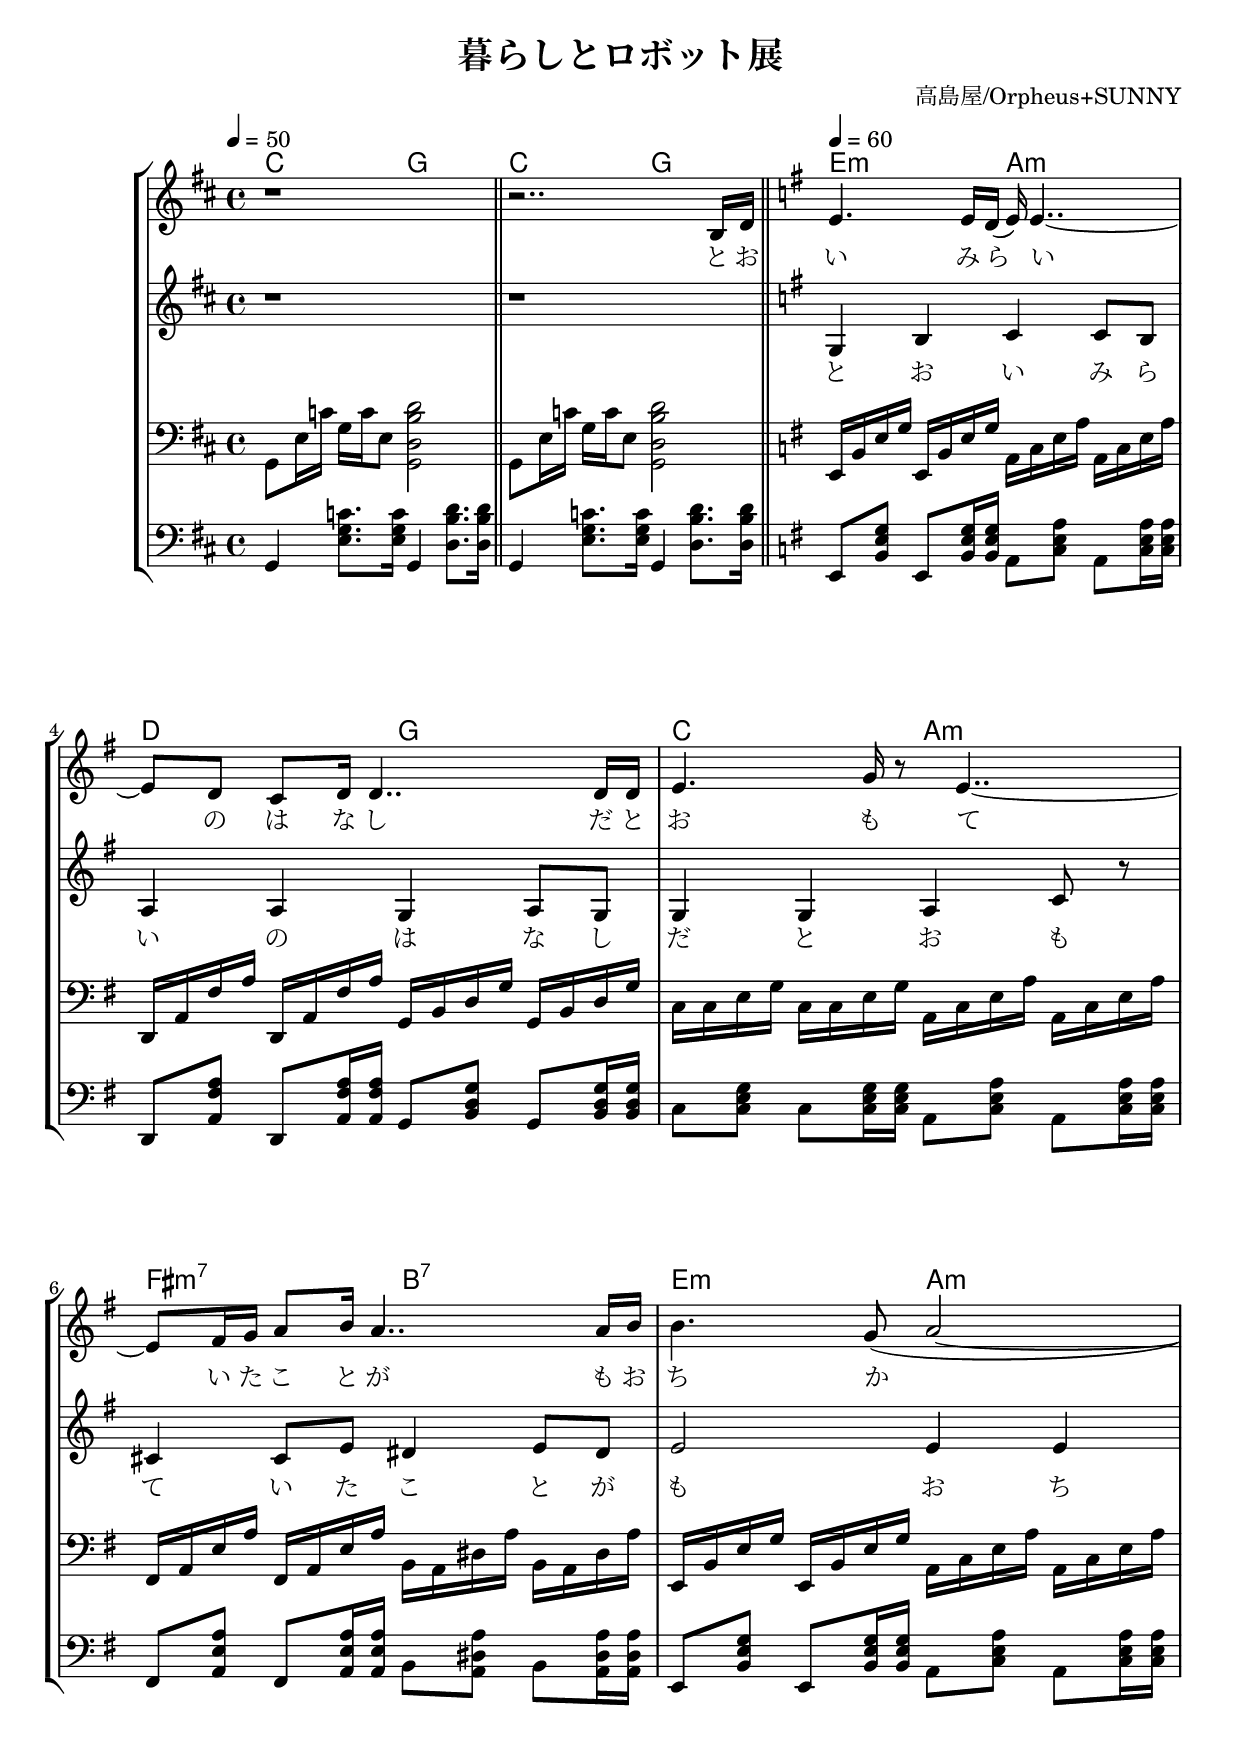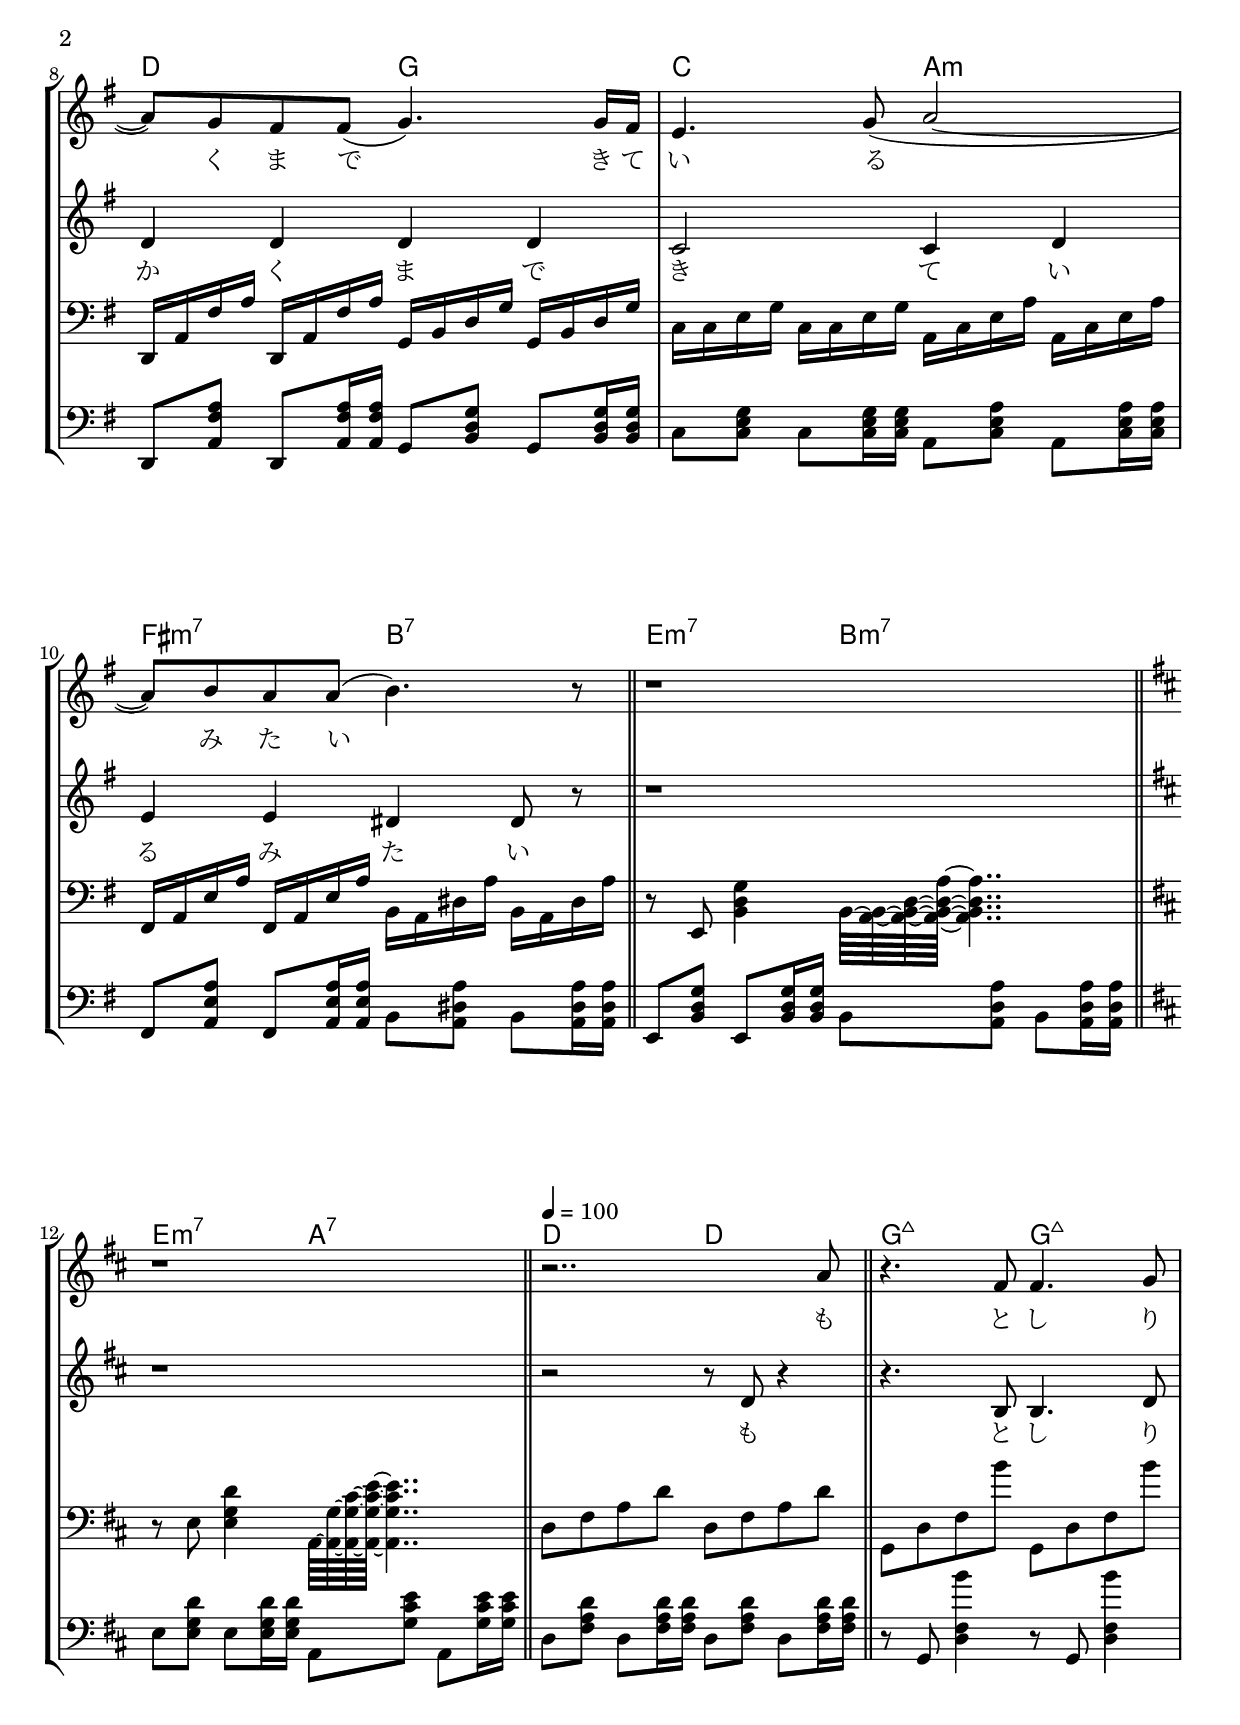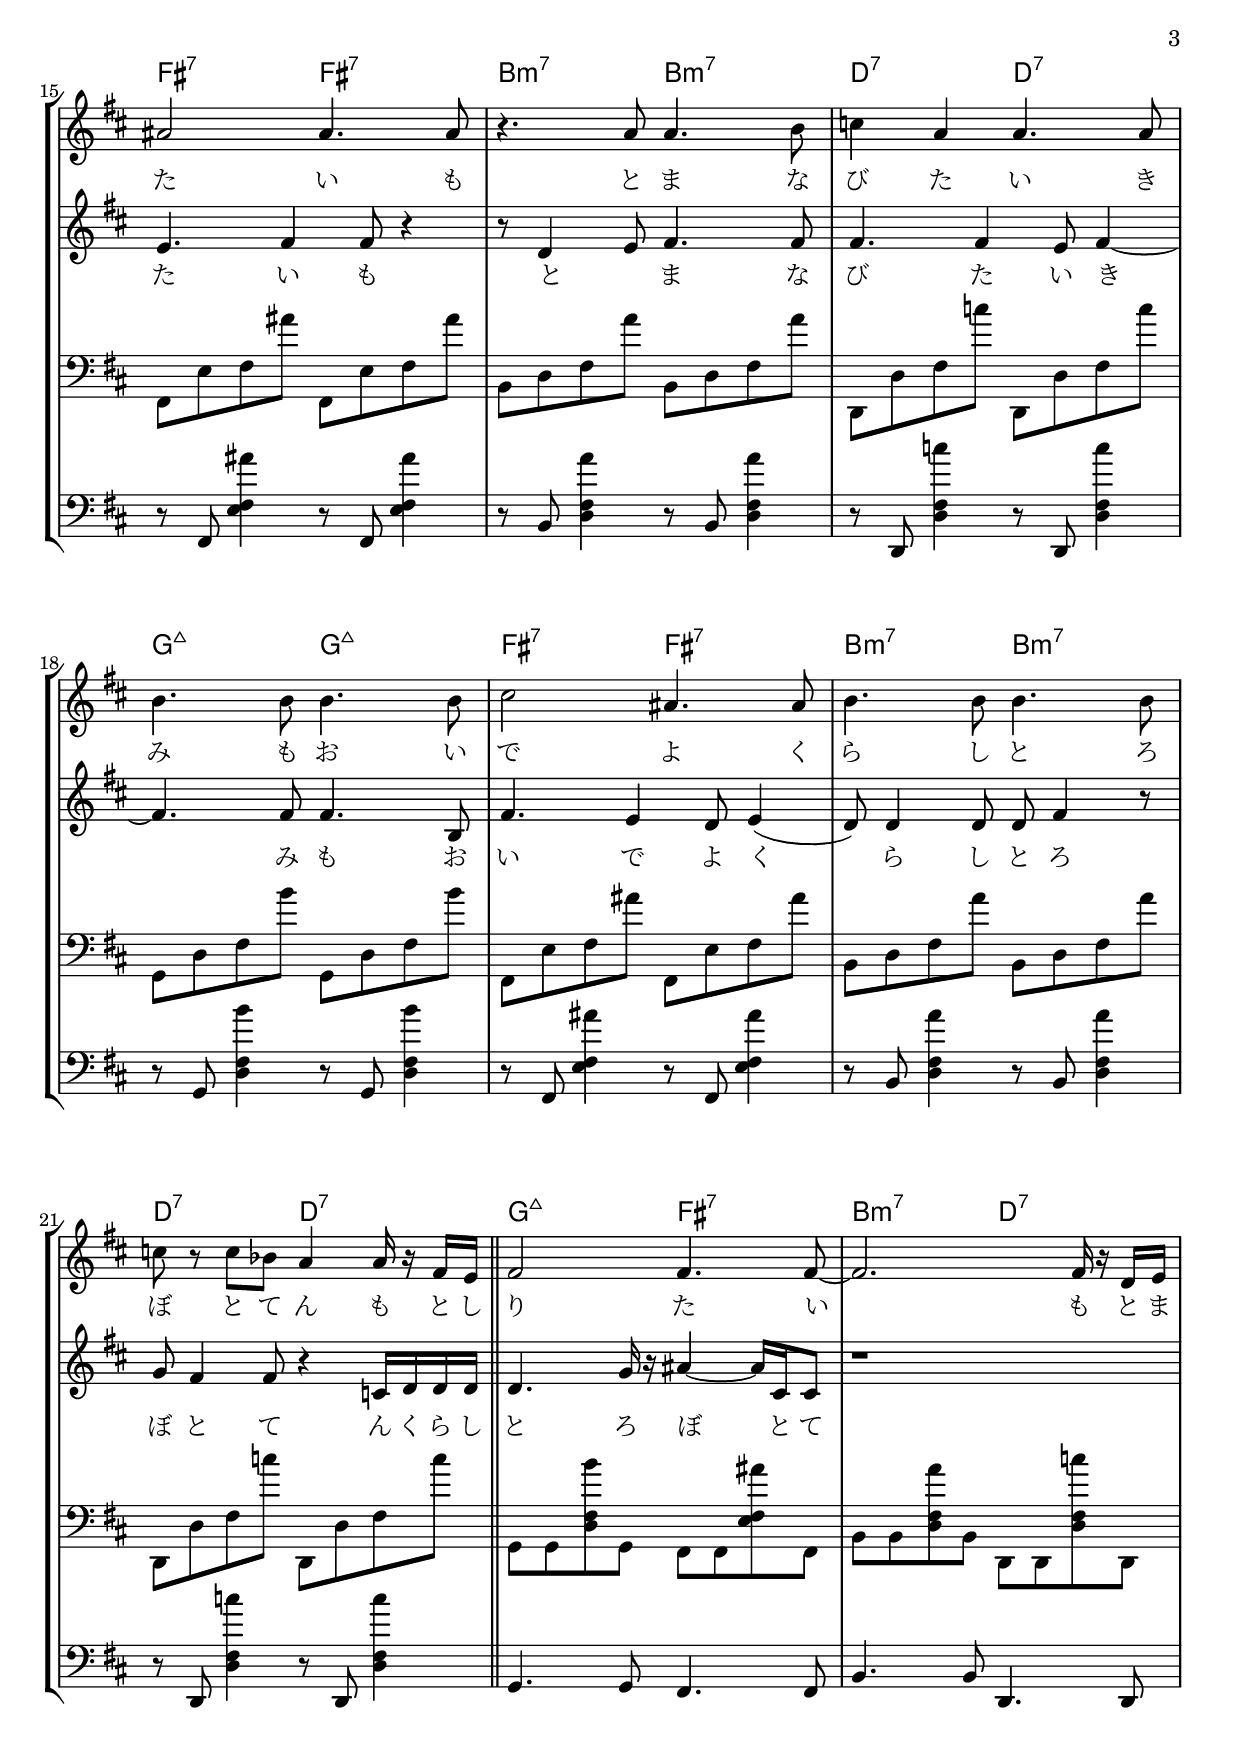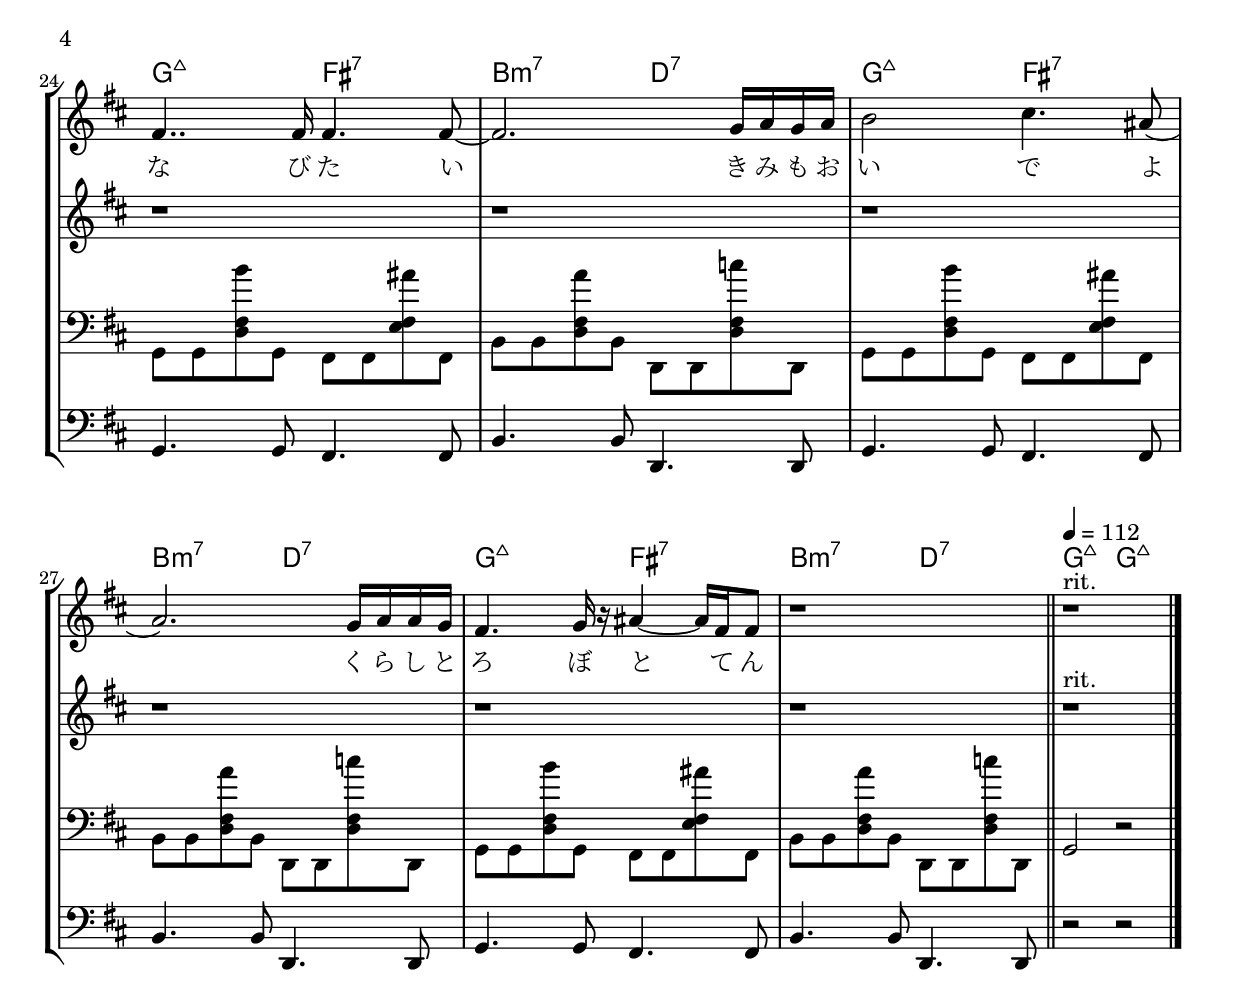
\version "2.12.1"

\header {
	title = \markup {暮らしとロボット展}
	composer = \markup \center-column {高島屋/Orpheus+SUNNY}
}

harmony = \chordmode {
	c2 g 

	c g 

	e:m a:m d g c a:m fis:min7 b:7 e:m a:m d g c a:m fis:min7 b:7 

	e:min7 b:min7 

	e:min7 a:7 

	d d 

	g:maj7 g:maj7 fis:7 fis:7 b:min7 b:min7 d:7 d:7 g:maj7 g:maj7 fis:7 fis:7 b:min7 b:min7 d:7 d:7 

	g:maj7 fis:7 b:min7 d:7 g:maj7 fis:7 b:min7 d:7 g:maj7 fis:7 b:min7 d:7 g:maj7 fis:7 b:min7 d:7 

	g:maj7 g:maj7 
}

melody = {
	\key d \major
	\tempo 4 = 50
	r1   
	r2.. 
	\set Staff.midiInstrument = #"mmi0.40"
	b16  d'16 
		\key g \major
	\tempo 4 = 60
e'4.  e'16  d'16  (e'16)  e'4..~ 
	e'8  d'8  c'8  d'16  d'4..  d'16  d'16 
	e'4.  g'16  r8  e'4..~ 
	e'8  fis'16  g'16  a'8  b'16  a'4..  a'16  b'16 
	b'4.  g'8  (a'2~ 
	a'8)  g'8  fis'8  fis'8  (g'4.)  g'16  fis'16 
	e'4.  g'8  (a'2~ 
	a'8)  b'8  a'8  a'8  (b'4.)  	r8 	r1   
	\key d \major
	r1   
	\tempo 4 = 100
	r2.. 
	\set Staff.midiInstrument = #"mmi0.40"
	a'8 
	r4.  fis'8  fis'4.  g'8 
	ais'2  ais'4.  ais'8 
	r4.  a'8  a'4.  b'8 
	c''4  a'4  a'4.  a'8 
	b'4.  b'8  b'4.  b'8 
	cis''2  ais'4.  ais'8 
	b'4.  b'8  b'4.  b'8 
	c''8  r8  c''8  bes'8  a'4  	\set Staff.midiInstrument = #"Pad 6 (metallic)"
	a'16  r16  fis'16  e'16 
	fis'2  fis'4.  fis'8~ 
	fis'2.  fis'16  r16  d'16  e'16 
	fis'4..  fis'16  fis'4.  fis'8~ 
	fis'2.  g'16  a'16  g'16  a'16 
	b'2  cis''4.  ais'8 
	(a'2.)  g'16  a'16  a'16  g'16 
	fis'4.  g'16  r16  ais'4~ais'16  fis'16  fis'8
	r1 	\tempo 4 = 112
	r1^"rit." \bar "|."
}

words = \lyricmode {
	
	
	と  お  い  み  ら  い  の  は  な  し  だ  と  お  も  て  い  た  こ  と  が  も  お  ち  か  く  ま  で  き  て  い  る  み  た  い  
	
	
	
	も  と  し  り  た  い  も  と  ま  な  び  た  い  き  み  も  お  い  で  よ  く  ら  し  と  ろ  ぼ  と  て  ん  
	も  と  し  り  た  い  も  と  ま  な  び  た  い  き  み  も  お  い  で  よ  く  ら  し  と  ろ  ぼ  と  て  ん  
	
}

secondmelody = {
	\key d \major
	\tempo 4 = 50
	r1   
	r1   
	\set Staff.midiInstrument = #"mmi0.38"
		\key g \major
	\tempo 4 = 60
 g4  b4  c'4  c'8  b8 
	a4  a4  g4  a8  g8 
	g4  g4  a4  c'8  r8 
	cis'4  cis'8  e'8  dis'4  e'8  dis'8 
	e'2  e'4  e'4 
	d'4  d'4  d'4  d'4 
	c'2  c'4  d'4 
	e'4  e'4  dis'4  dis'8  	r8 	r1   
	\key d \major
	r1   
	\tempo 4 = 100
	r2 r8 
	\set Staff.midiInstrument = #"mmi0.38"
	d'8  r4 
	r4.  b8  b4.  d'8 
	e'4.  fis'4  fis'8  r4~ 
	r8  d'4  e'8  fis'4.  fis'8 
	fis'4.  fis'4  e'8  fis'4~ 
	fis'4.  fis'8  fis'4.  b8 
	fis'4.  e'4  d'8  e'4 
	(d'8)  d'4  d'8  d'8  fis'4  r8 
	g'8  fis'4  fis'8  	r4 	\set Staff.midiInstrument = #"mmi0.38"
	c'16  d'16  d'16  d'16 
	d'4.  g'16  r16  ais'4~ais'16  cis'16  cis'8
	r1 r1 r1 r1 r1 r1 r1 	\tempo 4 = 112
	r1^"rit." \bar "|."
}

secondwords = \lyricmode {
	
	
	と  お  い  み  ら  い  の  は  な  し  だ  と  お  も  て  い  た  こ  と  が  も  お  ち  か  く  ま  で  き  て  い  る  み  た  い  
	
	
	
	も  と  し  り  た  い  も  と  ま  な  び  た  い  き  み  も  お  い  で  よ  く  ら  し  と  ろ  ぼ  と  て  ん  
	く  ら  し  と  ろ  ぼ  と  て  ん  
	
}

tempochange = {
	\tempo 4 = 50
	r1 \bar "||"
	\tempo 4 = 50
	r1 \bar "||"
	\tempo 4 = 60
	r1 | r1 | r1 | r1 | r1 | r1 | r1 | r1 \bar "||"
	\tempo 4 = 60
	r1 \bar "||"
	\tempo 4 = 60
	r1 \bar "||"
	\tempo 4 = 100
	r1 \bar "||"
	\tempo 4 = 100
	r1 | r1 | r1 | r1 | r1 | r1 | r1 | r1 \bar "||"
	\tempo 4 = 100
	r1 | r1 | r1 | r1 | r1 | r1 | r1 | r1 \bar "||"
	\tempo 4 = 112
	\tempo 4 = 84 r2 \tempo 4 = 74 r2 \bar "|."
}

mainacc = {
	\clef bass
	\set Staff.midiInstrument = #"Alto Sax"
	\key d \major
	\tempo 4 = 50
	g,8 e16 c' g c' e8
	<g, d b d'>2
	\bar "||"

	\set Staff.midiInstrument = #"Soprano Sax"
	g,8 e16 c' g c' e8
	<g, d b d'>2
	\bar "||"

	\set Staff.midiInstrument = #"Tinkle Bell"
	\key g \major
	\tempo 4 = 60
	e,16 b, e g e, b, e g
	a,16 c e a a, c e a
	d,16 a, fis a d, a, fis a
	g,16 b, d g g, b, d g
	c16 c e g c c e g
	a,16 c e a a, c e a
	fis,16 a, e a fis, a, e a
	b,16 a, dis a b, a, dis a
	e,16 b, e g e, b, e g
	a,16 c e a a, c e a
	d,16 a, fis a d, a, fis a
	g,16 b, d g g, b, d g
	c16 c e g c c e g
	a,16 c e a a, c e a
	fis,16 a, e a fis, a, e a
	b,16 a, dis a b, a, dis a
	\bar "||"

	\set Staff.midiInstrument = #"Electric Bass (finger)"
	r8 e,8 <b, d g>4
	b,64~ <b,~ a,~> <b,~ a,~ d~> <b, a, d a>~ <b, a, d a>4..
	\bar "||"

	\set Staff.midiInstrument = #"Electric Bass (finger)"
	\key d \major
	r8 e8 <e g d'>4
	a,64~ <a,~ g~> <a,~ g~ cis'~> <a, g cis' e'>~ <a, g cis' e'>4..
	\bar "||"

	\set Staff.midiInstrument = #"Electric Guitar (clean)"
	\tempo 4 = 100
	d8 fis8 a8 d'8
	d8 fis8 a8 d'8
	\bar "||"

	\set Staff.midiInstrument = #"Electric Guitar (clean)"
	g,8 d8 fis8 b'8
	g,8 d8 fis8 b'8
	fis,8 e8 fis8 ais'8
	fis,8 e8 fis8 ais'8
	b,8 d8 fis8 a'8
	b,8 d8 fis8 a'8
	d,8 d8 fis8 c''8
	d,8 d8 fis8 c''8
	g,8 d8 fis8 b'8
	g,8 d8 fis8 b'8
	fis,8 e8 fis8 ais'8
	fis,8 e8 fis8 ais'8
	b,8 d8 fis8 a'8
	b,8 d8 fis8 a'8
	d,8 d8 fis8 c''8
	d,8 d8 fis8 c''8
	\bar "||"

	\set Staff.midiInstrument = #"Electric Guitar (clean)"
	g,8 g,8 <d fis b'>8 g,8
	fis,8 fis,8 <e fis ais'>8 fis,8
	b,8 b,8 <d fis a'>8 b,8
	d,8 d,8 <d fis c''>8 d,8
	g,8 g,8 <d fis b'>8 g,8
	fis,8 fis,8 <e fis ais'>8 fis,8
	b,8 b,8 <d fis a'>8 b,8
	d,8 d,8 <d fis c''>8 d,8
	g,8 g,8 <d fis b'>8 g,8
	fis,8 fis,8 <e fis ais'>8 fis,8
	b,8 b,8 <d fis a'>8 b,8
	d,8 d,8 <d fis c''>8 d,8
	g,8 g,8 <d fis b'>8 g,8
	fis,8 fis,8 <e fis ais'>8 fis,8
	b,8 b,8 <d fis a'>8 b,8
	d,8 d,8 <d fis c''>8 d,8
	\bar "||"

	\set Staff.midiInstrument = #"Pad 6 (metallic)"
	\tempo 4 = 112
	g,2
	r2
	\bar "|."
}

subacc = {
	\clef bass
	\set Staff.midiInstrument = #"Melodic Tom"
	\key d \major
	\tempo 4 = 50
	g,4 <e g c'>8. <e g c'>16
	g,4 <d b d'>8. <d b d'>16
	\bar "||"

	\set Staff.midiInstrument = #"Melodic Tom"
	g,4 <e g c'>8. <e g c'>16
	g,4 <d b d'>8. <d b d'>16
	\bar "||"

	\set Staff.midiInstrument = #"Synth Bass 1"
	\key g \major
	\tempo 4 = 60
	e,8 <b, e g> e, <b, e g>16 <b, e g>
	a,8 <c e a> a, <c e a>16 <c e a>
	d,8 <a, fis a> d, <a, fis a>16 <a, fis a>
	g,8 <b, d g> g, <b, d g>16 <b, d g>
	c8 <c e g> c <c e g>16 <c e g>
	a,8 <c e a> a, <c e a>16 <c e a>
	fis,8 <a, e a> fis, <a, e a>16 <a, e a>
	b,8 <a, dis a> b, <a, dis a>16 <a, dis a>
	e,8 <b, e g> e, <b, e g>16 <b, e g>
	a,8 <c e a> a, <c e a>16 <c e a>
	d,8 <a, fis a> d, <a, fis a>16 <a, fis a>
	g,8 <b, d g> g, <b, d g>16 <b, d g>
	c8 <c e g> c <c e g>16 <c e g>
	a,8 <c e a> a, <c e a>16 <c e a>
	fis,8 <a, e a> fis, <a, e a>16 <a, e a>
	b,8 <a, dis a> b, <a, dis a>16 <a, dis a>
	\bar "||"

	\set Staff.midiInstrument = #"Synth Bass 2"
	e,8 <b, d g> e, <b, d g>16 <b, d g>
	b,8 <a, d a> b, <a, d a>16 <a, d a>
	\bar "||"

	\set Staff.midiInstrument = #"Synth Bass 2"
	\key d \major
	e8 <e g d'> e <e g d'>16 <e g d'>
	a,8 <g cis' e'> a, <g cis' e'>16 <g cis' e'>
	\bar "||"

	\set Staff.midiInstrument = #"Synth Bass 2"
	\tempo 4 = 100
	d8 <fis a d'> d <fis a d'>16 <fis a d'>
	d8 <fis a d'> d <fis a d'>16 <fis a d'>
	\bar "||"

	\set Staff.midiInstrument = #"Electric Bass (finger)"
	r8 g, <d fis b'>4
	r8 g, <d fis b'>4
	r8 fis, <e fis ais'>4
	r8 fis, <e fis ais'>4
	r8 b, <d fis a'>4
	r8 b, <d fis a'>4
	r8 d, <d fis c''>4
	r8 d, <d fis c''>4
	r8 g, <d fis b'>4
	r8 g, <d fis b'>4
	r8 fis, <e fis ais'>4
	r8 fis, <e fis ais'>4
	r8 b, <d fis a'>4
	r8 b, <d fis a'>4
	r8 d, <d fis c''>4
	r8 d, <d fis c''>4
	\bar "||"

	\set Staff.midiInstrument = #"Electric Bass (finger)"
	g,4.g,8
	fis,4.fis,8
	b,4.b,8
	d,4.d,8
	g,4.g,8
	fis,4.fis,8
	b,4.b,8
	d,4.d,8
	g,4.g,8
	fis,4.fis,8
	b,4.b,8
	d,4.d,8
	g,4.g,8
	fis,4.fis,8
	b,4.b,8
	d,4.d,8
	\bar "||"

	\set Staff.midiInstrument = #"Acoustic grand"
	\tempo 4 = 112
	r2
	r2
	\bar "|."
}

percA = {
	\drummode {
	r1 \bar "||"
	r1 \bar "||"
	r8 hho8 hho8 hho8 hho8 hho8 hho8 hho8  |hho8 hho8 hho8 hho8 hho8 hho8 hho8 hho8  |r8 hho8 hho8 hho8 hho8 hho8 hho8 hho8  |hho8 hho8 hho8 hho8 hho2  |r8 hho8 hho8 hho8 hho8 hho8 hho8 hho8  |hho8 hho8 hho8 hho8 hho8 hho8 hho8 hho8  |r8 hho8 hho8 hho8 hho8 hho8 hho8 hho8  |hho8 hho8 hho2.  \bar "||"
	r1 \bar "||"
	r1 \bar "||"
	r8 hh2. r8  \bar "||"
	hh8 hh8 hh8 hh8 hh8 hh8 hh8 hh8  |hh8 hh8 hh8 hh8 hh4 hh8 hh8  |hh8 hh8 hh8 hh8 hh8 hh8 hh8 hh8  |hh8 hh8 hh8 hh2 r8  |hh8 hh8 hh8 hh8 hh8 hh8 hh8 hh8  |hh8 hh8 hh8 hh8 hh4 hh8 hh8  |hh8 hh8 hh8 hh8 hh8 hh8 hh8 hh8  |r8 hh2. r8  \bar "||"
	hh4 hh8 hh2 r8  |\times 16/32{ hh2 hh8. hh8. hh4. hh2. } |hh4 hh8 hh2 r8  |hh4 hh8 hh4 hh4.  |hh4 hh8 hh2 r8  |\times 16/32{ hh2 hh8. hh8. hh4. hh2. } |hh4 hh8 hh2 r8  |\times 16/32{ hh2 hh8. hh1 r4 r16 } \bar "||"
	r1 \bar "|."
	}
}

percB = {
	\drummode {
	r1 \bar "||"
	r1 \bar "||"
	r8 sn4 sn4 sn4 sn8  |r8 sn4 sn4 sn4 sn8  |r8 sn4 sn4 sn4 sn8  |r8 sn4 sn8 sn8 sn16 sn4 r16  |r8 sn4 sn4 sn4 sn8  |r8 sn4 sn4 sn4 sn8  |r8 sn4 sn4 sn4 sn8  |r8 sn8. sn16 sn8 sn16 sn16 sn16 sn8. sn8  \bar "||"
	r1 \bar "||"
	r1 \bar "||"
	r4 sn2 sn4  \bar "||"
	r4 sn8. sn8 sn8. sn8. sn16  |r4 sn8. sn8 sn8. sn4  |r4 sn8. sn8 sn8. sn8. sn16  |r8 sn8 sn4 sn8 sn16 sn8 sn8 sn16  |r4 sn8. sn8 sn8. sn8. sn16  |r4 sn8. sn8 sn8. sn4  |r4 sn8. sn8 sn8. sn8. sn16  |r4 sn2 sn4  \bar "||"
	r16 hhp8 hhp8 hhp2 r8.  |\times 16/32{ r8 hhp4 hhp4 hhp8 hhp2 r8 hhp2 r8 } |r16 hhp8 hhp8 hhp2 r8.  |r16 hhp8 hhp8 hhp8. hhp2  |r16 hhp8 hhp8 hhp2 r8.  |\times 16/32{ r8 hhp4 hhp4 hhp8 hhp2 r8 hhp2 r8 } |r16 hhp8 hhp8 hhp2 r8.  |\times 16/32{ r8 hhp4 hhp4 hhp8 hhp1 r4 } \bar "||"
	r1 \bar "|."
	}
}

percC = {
	\drummode {
	r1 \bar "||"
	r1 \bar "||"
	bd4 bd4 bd8. bd8 bd8.  |bd4 bd4 bd8. bd8 bd8.  |bd4 bd4 bd8. bd8 bd8.  |bd4 bd4 r16 bd4. r16  |bd4 bd4 bd8. bd8 bd8.  |bd4 bd4 bd8. bd8 bd8.  |bd4 bd4 bd8. bd8 bd8.  |bd8 bd8 bd8. bd8. bd8 bd8 bd8  \bar "||"
	r1 \bar "||"
	r1 \bar "||"
	bd8 bd4. bd4. bd8  \bar "||"
	bd8 bd4 bd2 bd8  |bd8 bd2 bd4.  |bd8 bd4 bd2 bd8  |bd4 r16 bd8. bd2  |bd8 bd4 bd2 bd8  |bd8 bd2 bd4.  |bd8 bd4 bd2 bd8  |bd8 bd4. bd4. bd8  \bar "||"
	r1  |\times 16/32{ r1 r2 hho2 } |r1  |\times 16/32{ r1 r2 hho2 } |r1  |\times 16/32{ r1 r2 hho2 } |r1  |\times 16/32{ r1 r2 hho2 } \bar "||"
	r1 \bar "|."
	}
}

percD = {
	\drummode {
	r1 \bar "||"
	r1 \bar "||"
	cymc1  |r1  |cymc1  |r1  |cymc1  |r1  |cymc1  |r1  \bar "||"
	r1 \bar "||"
	r1 \bar "||"
	r1  \bar "||"
	r1  |r2 r8 hho4.  |r1  |r4. r16 hho2 r16  |r1  |r2 r8 hho4.  |r1  |r4. r16 hho2 r16  \bar "||"
	bd8. bd8. bd2 bd8  |\times 16/32{ bd4. bd4. bd2 bd2 bd4 } |bd8. bd8. bd2 bd8  |bd8. bd8. bd2 r8  |bd8. bd8. bd2 bd8  |\times 16/32{ bd4. bd4. bd2 bd2 bd4 } |bd8. bd8. bd2 bd8  |\times 16/32{ bd4. bd4. bd8 bd2 r8 bd2 } \bar "||"
	r1 \bar "|."
	}
}

percE = {
	\drummode {
	r1 \bar "||"
	r1 \bar "||"
	r1 |r1 |r1 |r2. tommh16 tommh8.  |r1 |r1 |r1 |r2. tommh16 tommh8.  \bar "||"
	r1 \bar "||"
	r1 \bar "||"
	cymc1  \bar "||"
	r1 |r1 |r1 |r1 |r1 |r1 |r1 |cymc1  \bar "||"
	r2 ss2  |\times 16/32{ r1 ss1 } |r2 ss2  |\times 16/32{ r1 ss1 } |r2 ss2  |\times 16/32{ r1 ss1 } |r2 ss2  |\times 16/32{ r1 ss1 } \bar "||"
	r1 \bar "|."
	}
}

percF = {
	\drummode {
	r1 \bar "||"
	r1 \bar "||"
	r1 |r1 |r1 |r2. r8 tomfh16 tomfh16  |r1 |r1 |r1 |r2. r8 tomfh8  \bar "||"
	r1 \bar "||"
	r1 \bar "||"
	r4 r16 tommh16 tommh4. tommh4  \bar "||"
	r1 |r1 |r1 |r1 |r1 |r1 |r1 |r4 r16 tommh16 tommh4. tommh4  \bar "||"
	r1 |r1 |r1 |r2 r8. sn16 sn4  |r1 |r1 |r1 |\times 16/32{ r1 sn4 sn8 sn2 r8 } \bar "||"
	r1 \bar "|."
	}
}

percG = {
	\drummode {
	r1 \bar "||"
	r1 \bar "||"
	r1 |r1 |r1 |r1 |r1 |r1 |r1 |r2. tomml16 tomml8.  \bar "||"
	r1 \bar "||"
	r1 \bar "||"
	r4. r16 tomml4. tomml8.  \bar "||"
	r1 |r1 |r1 |r1 |r1 |r1 |r1 |r4. r16 tomml4. tomml8.  \bar "||"
	r1 |r1 |r1 |r2. r8 tomml8  |r1 |r1 |r1 |r2. r8 tomml8  \bar "||"
	r1 \bar "|."
	}
}

percH = {
	\drummode {
	r1 \bar "||"
	r1 \bar "||"
	r1 | r1 | r1 | r1 | r1 | r1 | r1 | r1 \bar "||"
	r1 \bar "||"
	r1 \bar "||"
	r2 r16 toml8 toml4 r16  \bar "||"
	r1 |r1 |r1 |r1 |r1 |r1 |r1 |r2 r16 toml8 toml4 r16  \bar "||"
	r1 |r1 |r1 |r1 |r1 |r1 |r1 |\times 16/32{ r1 r2 r8 tommh4. } \bar "||"
	r1 \bar "|."
	}
}

percI = {
	\drummode {
	r1 \bar "||"
	r1 \bar "||"
	r1 | r1 | r1 | r1 | r1 | r1 | r1 | r1 \bar "||"
	r1 \bar "||"
	r1 \bar "||"
	r2 r8 tomfh4 tomfh8  \bar "||"
	r1 |r1 |r1 |r1 |r1 |r1 |r1 |r2 r8 tomfh4 tomfh8  \bar "||"
	r1 |r1 |r1 |r1 |r1 |r1 |r1 |\times 16/32{ r1 r2. tomfh4 } \bar "||"
	r1 \bar "|."
	}
}

\score {
	<<
		\new StaffGroup <<
			\new ChordNames {\harmony}
			\new Voice = "melody" {\melody}
			\new Lyrics \lyricsto "melody" \words
			\new Voice = "secondmelody" {\secondmelody}
			\new Lyrics \lyricsto "secondmelody" \secondwords
			\new Staff = "mainacc" {\mainacc}
			\new Staff = "subacc" {\subacc}
		>>
	>>
	\layout { }
}
